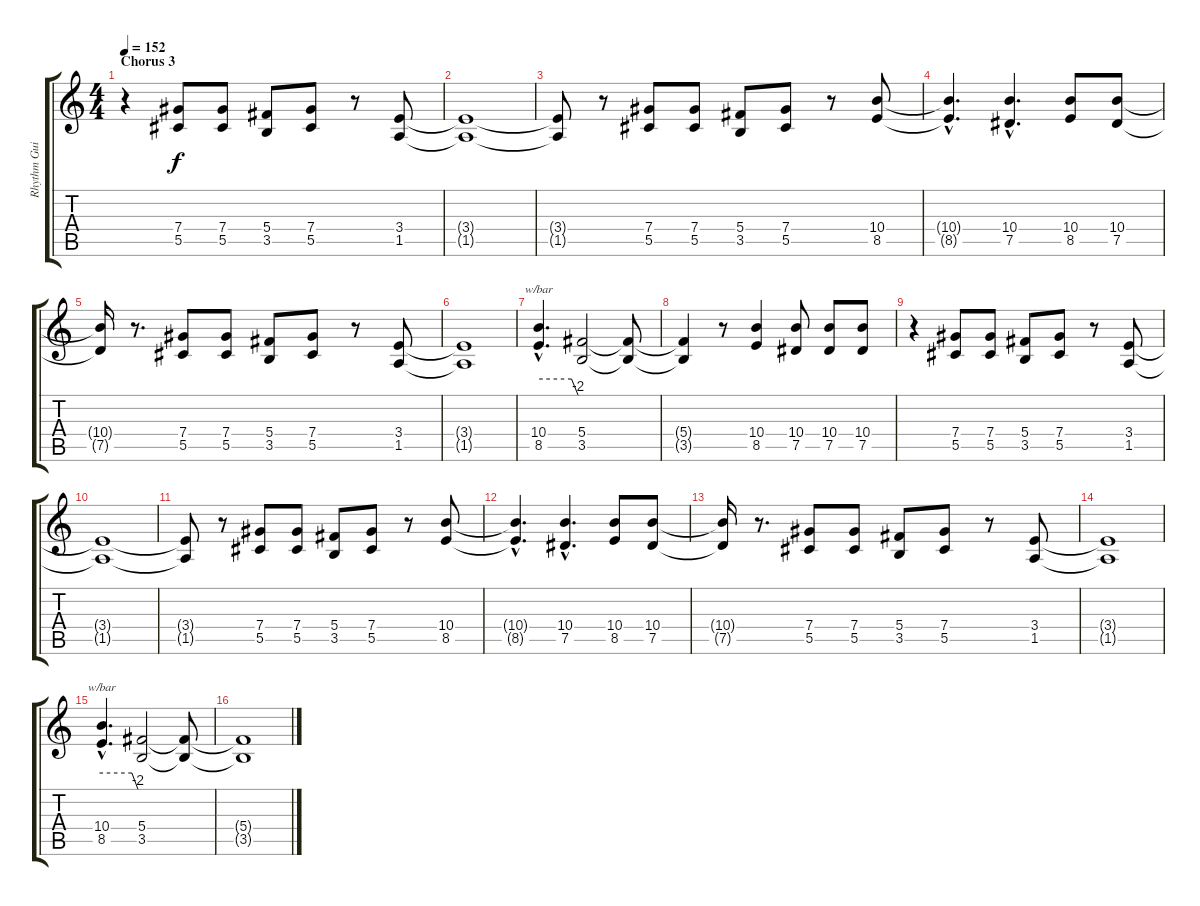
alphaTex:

\track ("Rhythm Guitar 1" "Rhythm Gui") {instrument distortionguitar}
\staff {score tabs}
\tuning (Eb4 Bb3 Gb3 Db3 Ab2 Eb2) {hide}
\ts (4 4)
\section ("" "Chorus 3")
\tempo 152
\clef g2
\ks c
r.4{dy f} (7.4 5.5).8 (7.4 5.5).8 (5.4 3.5).8 (7.4 5.5).8 r.8 (3.4 1.5).8 |
(3.4{t} 1.5{t}).1 |
(3.4{t} 1.5{t}).8 r.8 (7.4 5.5).8 (7.4 5.5).8 (5.4 3.5).8 (7.4 5.5).8 r.8 (10.4 8.5).8 |
(10.4{hac t} 8.5{hac t}).4{d} (10.4{hac} 7.5{hac}).4{d} (10.4 8.5).8 (10.4 7.5).8 |
(10.4{t} 7.5{t}).16 r.8{d} (7.4 5.5).8 (7.4 5.5).8 (5.4 3.5).8 (7.4 5.5).8 r.8 (3.4 1.5).8 |
(3.4{t} 1.5{t}).1 |
(10.4{hac} 8.5{hac}).4{d tbe (custom default 0 0 50 0 60 -8)} (5.4 3.5).2 (5.4{t} 3.5{t}).8 |
(5.4{t} 3.5{t}).4 r.8 (10.4 8.5).4 (10.4 7.5).8 (10.4 7.5).8 (10.4 7.5).8 |
r.4 (7.4 5.5).8 (7.4 5.5).8 (5.4 3.5).8 (7.4 5.5).8 r.8 (3.4 1.5).8 |
(3.4{t} 1.5{t}).1 |
(3.4{t} 1.5{t}).8 r.8 (7.4 5.5).8 (7.4 5.5).8 (5.4 3.5).8 (7.4 5.5).8 r.8 (10.4 8.5).8 |
(10.4{hac t} 8.5{hac t}).4{d} (10.4{hac} 7.5{hac}).4{d} (10.4 8.5).8 (10.4 7.5).8 |
(10.4{t} 7.5{t}).16 r.8{d} (7.4 5.5).8 (7.4 5.5).8 (5.4 3.5).8 (7.4 5.5).8 r.8 (3.4 1.5).8 |
(3.4{t} 1.5{t}).1 |
(10.4{hac} 8.5{hac}).4{d tbe (custom default 0 0 50 0 60 -8)} (5.4 3.5).2 (5.4{t} 3.5{t}).8 |
(5.4{t} 3.5{t}).1
